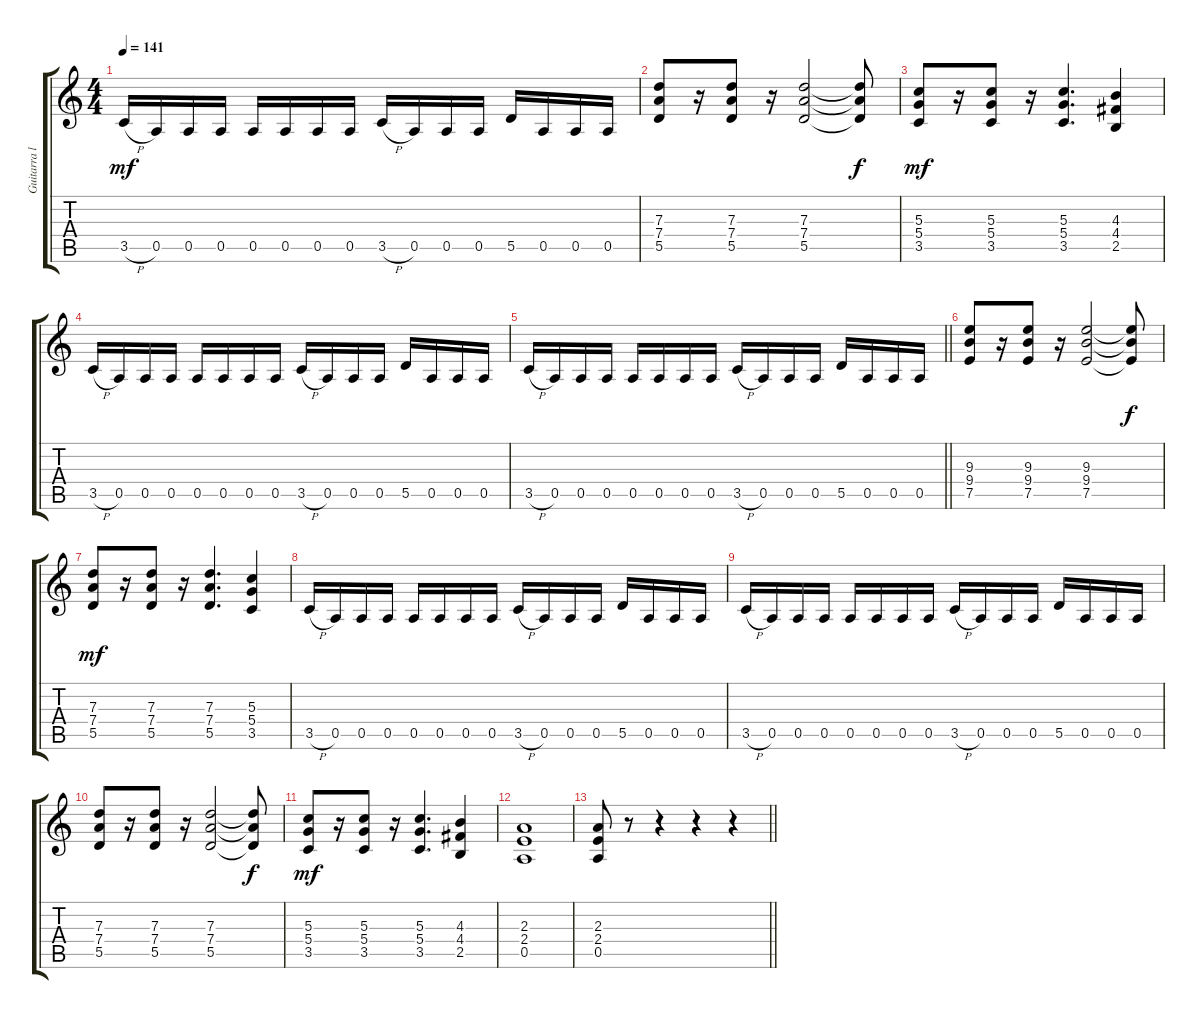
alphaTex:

\track ("Guitarra lider" "Guitarra l") {instrument distortionguitar}
\staff {score tabs}
\tuning (E4 B3 G3 D3 A2 E2) {hide}
\ts (4 4)
\tempo 141
\clef g2
\ks c
3.5{h}.16{dy mf} 0.5.16 0.5.16 0.5.16 0.5.16 0.5.16 0.5.16 0.5.16 3.5{h}.16 0.5.16 0.5.16 0.5.16 5.5.16 0.5.16 0.5.16 0.5.16 |
(7.3 7.4 5.5).8 r.16 (7.3 7.4 5.5).8 r.16 (7.3 7.4 5.5).2 (7.3{t} 7.4{t} 5.5{t}).8{dy f} |
(5.3 5.4 3.5).8{dy mf} r.16 (5.3 5.4 3.5).8 r.16 (5.3 5.4 3.5).4{d} (4.3 4.4 2.5).4 |
3.5{h}.16 0.5.16 0.5.16 0.5.16 0.5.16 0.5.16 0.5.16 0.5.16 3.5{h}.16 0.5.16 0.5.16 0.5.16 5.5.16 0.5.16 0.5.16 0.5.16 |
\barLineRight lightlight
3.5{h}.16 0.5.16 0.5.16 0.5.16 0.5.16 0.5.16 0.5.16 0.5.16 3.5{h}.16 0.5.16 0.5.16 0.5.16 5.5.16 0.5.16 0.5.16 0.5.16 |
\section ("" "")
(9.3 9.4 7.5).8 r.16 (9.3 9.4 7.5).8 r.16 (9.3 9.4 7.5).2 (9.3{t} 9.4{t} 7.5{t}).8{dy f} |
(7.3 7.4 5.5).8{dy mf} r.16 (7.3 7.4 5.5).8 r.16 (7.3 7.4 5.5).4{d} (5.3 5.4 3.5).4 |
3.5{h}.16 0.5.16 0.5.16 0.5.16 0.5.16 0.5.16 0.5.16 0.5.16 3.5{h}.16 0.5.16 0.5.16 0.5.16 5.5.16 0.5.16 0.5.16 0.5.16 |
3.5{h}.16 0.5.16 0.5.16 0.5.16 0.5.16 0.5.16 0.5.16 0.5.16 3.5{h}.16 0.5.16 0.5.16 0.5.16 5.5.16 0.5.16 0.5.16 0.5.16 |
(7.3 7.4 5.5).8 r.16 (7.3 7.4 5.5).8 r.16 (7.3 7.4 5.5).2 (7.3{t} 7.4{t} 5.5{t}).8{dy f} |
(5.3 5.4 3.5).8{dy mf} r.16 (5.3 5.4 3.5).8 r.16 (5.3 5.4 3.5).4{d} (4.3 4.4 2.5).4 |
(2.3 2.4 0.5).1 |
\barLineRight lightlight
(2.3 2.4 0.5).8 r.8 r.4 r.4 r.4
